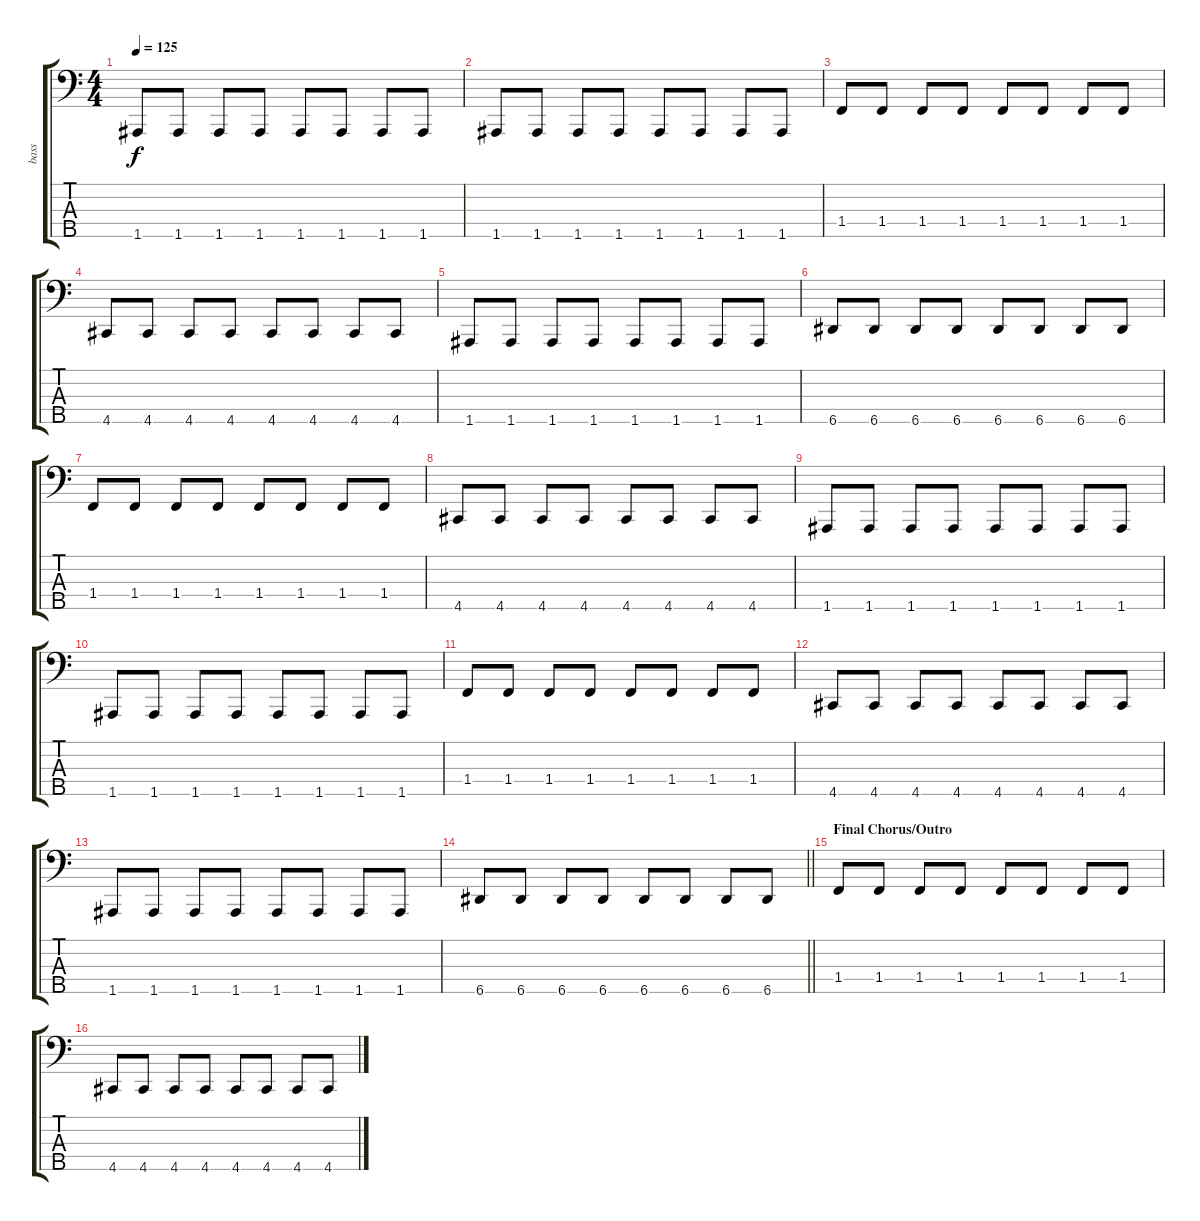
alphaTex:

\track ("bass" "bass") {instrument electricbassfinger}
\staff {score tabs}
\tuning (G2 D2 A1 E1 A0) {hide}
\ts (4 4)
\tempo 125
\clef f4
\ks c
1.5.8{dy f} 1.5.8 1.5.8 1.5.8 1.5.8 1.5.8 1.5.8 1.5.8 |
1.5.8 1.5.8 1.5.8 1.5.8 1.5.8 1.5.8 1.5.8 1.5.8 |
1.4.8 1.4.8 1.4.8 1.4.8 1.4.8 1.4.8 1.4.8 1.4.8 |
4.5.8 4.5.8 4.5.8 4.5.8 4.5.8 4.5.8 4.5.8 4.5.8 |
1.5.8 1.5.8 1.5.8 1.5.8 1.5.8 1.5.8 1.5.8 1.5.8 |
6.5.8 6.5.8 6.5.8 6.5.8 6.5.8 6.5.8 6.5.8 6.5.8 |
1.4.8 1.4.8 1.4.8 1.4.8 1.4.8 1.4.8 1.4.8 1.4.8 |
4.5.8 4.5.8 4.5.8 4.5.8 4.5.8 4.5.8 4.5.8 4.5.8 |
1.5.8 1.5.8 1.5.8 1.5.8 1.5.8 1.5.8 1.5.8 1.5.8 |
1.5.8 1.5.8 1.5.8 1.5.8 1.5.8 1.5.8 1.5.8 1.5.8 |
1.4.8 1.4.8 1.4.8 1.4.8 1.4.8 1.4.8 1.4.8 1.4.8 |
4.5.8 4.5.8 4.5.8 4.5.8 4.5.8 4.5.8 4.5.8 4.5.8 |
1.5.8 1.5.8 1.5.8 1.5.8 1.5.8 1.5.8 1.5.8 1.5.8 |
\barLineRight lightlight
6.5.8 6.5.8 6.5.8 6.5.8 6.5.8 6.5.8 6.5.8 6.5.8 |
\section ("" "Final Chorus/Outro")
1.4.8 1.4.8 1.4.8 1.4.8 1.4.8 1.4.8 1.4.8 1.4.8 |
4.5.8 4.5.8 4.5.8 4.5.8 4.5.8 4.5.8 4.5.8 4.5.8
